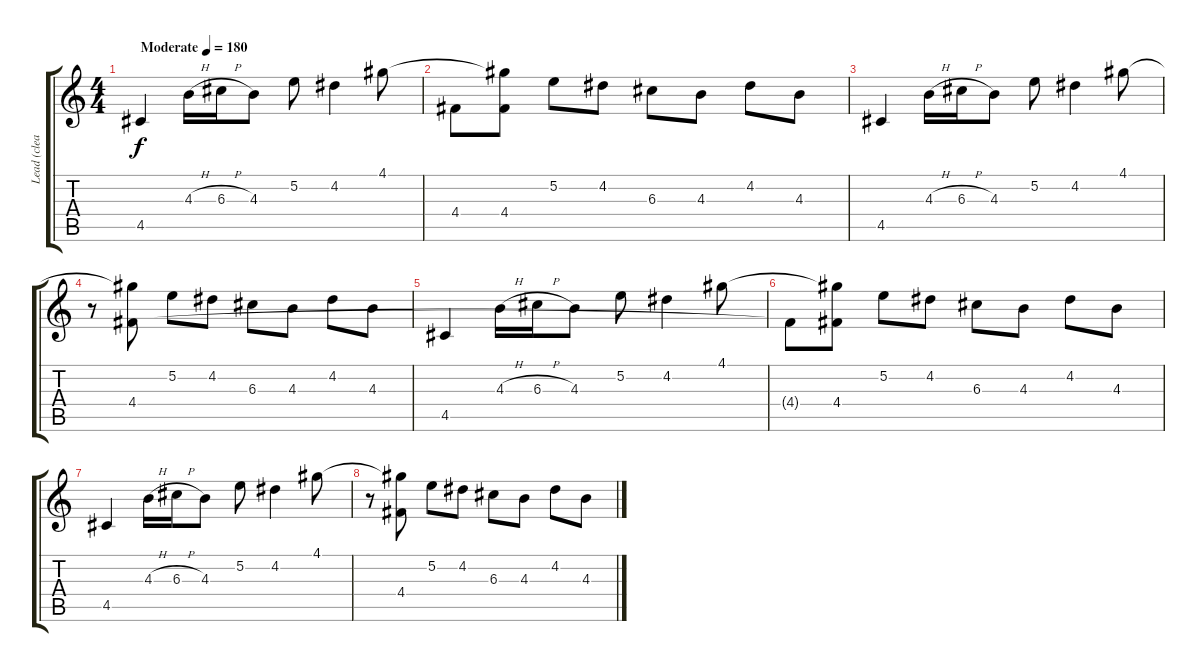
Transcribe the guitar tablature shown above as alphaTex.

\track ("Lead (clean)" "Lead (clea") {instrument acousticguitarsteel}
\staff {score tabs}
\tuning (E4 B3 G3 D3 A2 D2) {hide}
\ts (4 4)
\tempo (180 "Moderate")
\clef g2
\ks c
4.5.4{dy f instrument acousticguitarsteel} 4.3{h}.16 6.3{h}.16 4.3.8 5.2.8 4.2.4 4.1.8 |
4.4.8 (4.1{t} 4.4).8 5.2.8 4.2.8 6.3.8 4.3.8 4.2.8 4.3.8 |
4.5.4 4.3{h}.16 6.3{h}.16 4.3.8 5.2.8 4.2.4 4.1.8 |
r.8 (4.1{t} 4.4).8 5.2.8 4.2.8 6.3.8 4.3.8 4.2.8 4.3.8 |
4.5.4 4.3{h}.16 6.3{h}.16 4.3.8 5.2.8 4.2.4 4.1.8 |
4.4{t}.8 (4.1{t} 4.4).8 5.2.8 4.2.8 6.3.8 4.3.8 4.2.8 4.3.8 |
4.5.4 4.3{h}.16 6.3{h}.16 4.3.8 5.2.8 4.2.4 4.1.8 |
r.8 (4.1{t} 4.4).8 5.2.8 4.2.8 6.3.8 4.3.8 4.2.8 4.3.8
